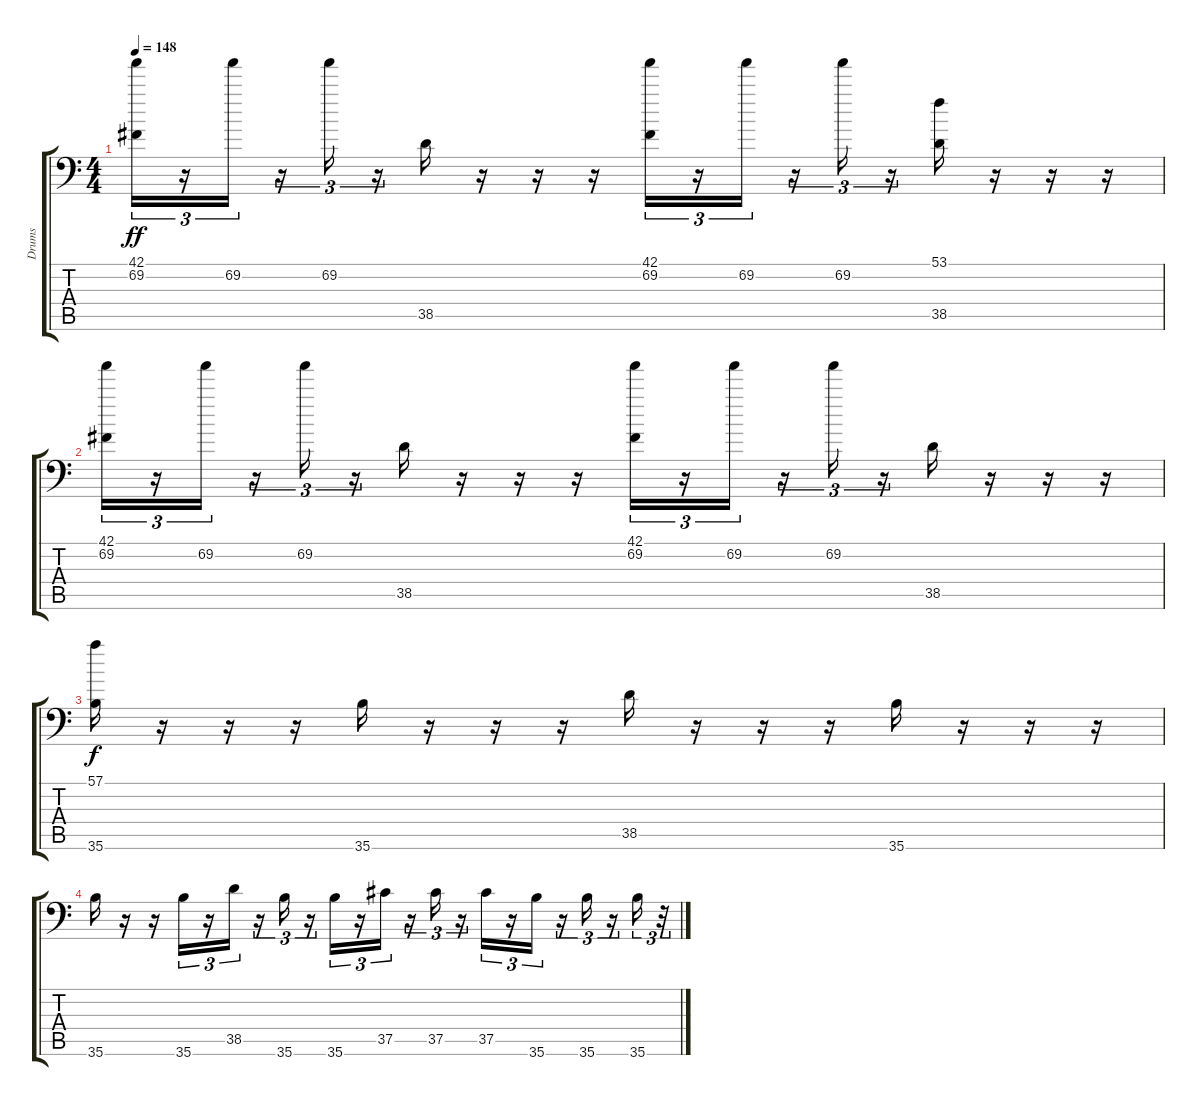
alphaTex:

\track ("Drums" "Drums") {instrument acousticgrandpiano}
\staff {score tabs}
\tuning (C-1 C-1 C-1 C-1 C-1 C-1) {hide}
\ts (4 4)
\tempo 148
\clef f4
\ks c
(42.1 69.2).16{tu (3 2) dy ff} r.16{tu (3 2)} 69.2.16{tu (3 2)} r.16{tu (3 2)} 69.2.16{tu (3 2)} r.16{tu (3 2)} 38.5.16 r.16 r.16 r.16 (42.1 69.2).16{tu (3 2)} r.16{tu (3 2)} 69.2.16{tu (3 2)} r.16{tu (3 2)} 69.2.16{tu (3 2)} r.16{tu (3 2)} (53.1 38.5).16 r.16 r.16 r.16 |
(42.1 69.2).16{tu (3 2)} r.16{tu (3 2)} 69.2.16{tu (3 2)} r.16{tu (3 2)} 69.2.16{tu (3 2)} r.16{tu (3 2)} 38.5.16 r.16 r.16 r.16 (42.1 69.2).16{tu (3 2)} r.16{tu (3 2)} 69.2.16{tu (3 2)} r.16{tu (3 2)} 69.2.16{tu (3 2)} r.16{tu (3 2)} 38.5.16 r.16 r.16 r.16 |
(57.1 35.6).16{dy f} r.16 r.16 r.16 35.6.16 r.16 r.16 r.16 38.5.16 r.16 r.16 r.16 35.6.16 r.16 r.16 r.16 |
35.6.16 r.16 r.16 35.6.16{tu (3 2)} r.16{tu (3 2)} 38.5.16{tu (3 2)} r.16{tu (3 2)} 35.6.16{tu (3 2)} r.16{tu (3 2)} 35.6.16{tu (3 2)} r.16{tu (3 2)} 37.5.16{tu (3 2)} r.16{tu (3 2)} 37.5.16{tu (3 2)} r.16{tu (3 2)} 37.5.16{tu (3 2)} r.16{tu (3 2)} 35.6.16{tu (3 2)} r.16{tu (3 2)} 35.6.16{tu (3 2)} r.16{tu (3 2)} 35.6.16{tu (3 2)} r.32{tu (3 2)}
